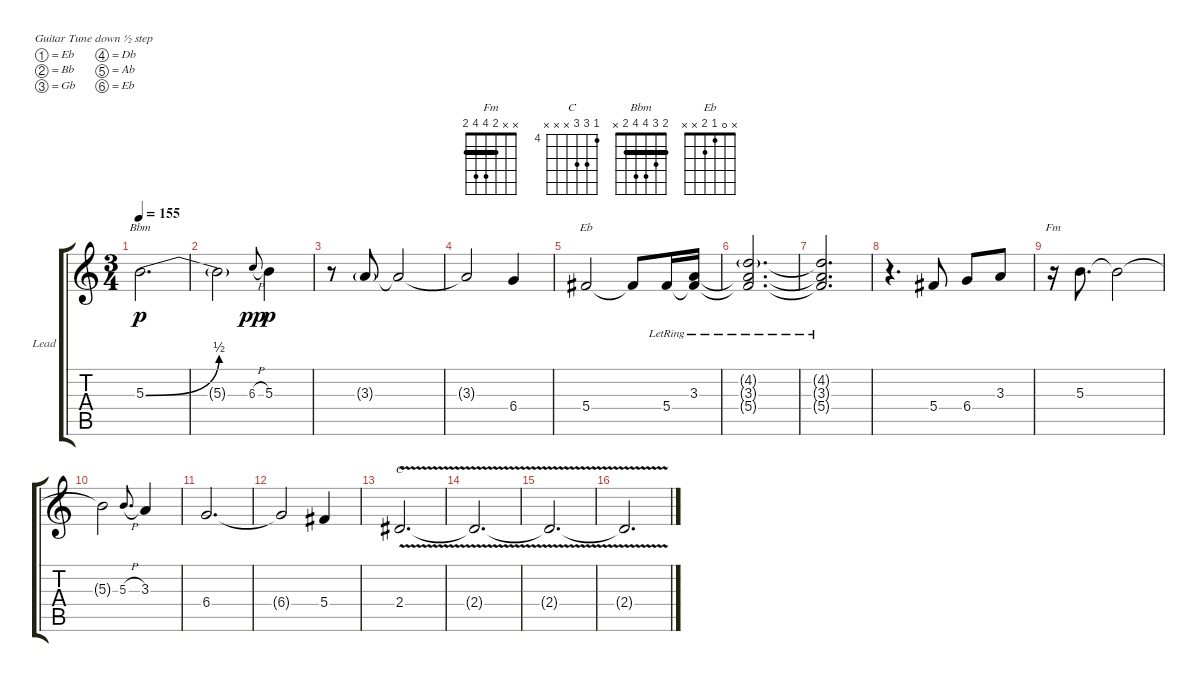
\defaultSystemsLayout 4
\bracketExtendMode groupsimilarinstruments
\firstSystemTrackNameOrientation horizontal
\otherSystemsTrackNameOrientation horizontal
\track ("Lead" "Lead") {multiBarRest instrument overdrivenguitar}
\staff {score tabs}
\tuning (Eb4 Bb3 Gb3 Db3 Ab2 Eb2)
\chord ("Fm" x x 2 4 4 2) {barre 2}
\chord ("C" 4 6 6 x x x) {firstfret 4}
\chord ("Bbm" 2 3 4 4 2 x) {barre 2}
\chord ("Eb" x 0 1 2 x x)
\ts (3 4)
\tempo 155
\clef g2
\ks c
5.3{be (bend 0 0 18 2) t}.2{d ch "Bbm" dy p} |
5.3{be (hold 0 0 60 0) t}.2 6.3{h}.8{gr onbeat dy pp} 5.3.4{dy p} |
r.8 3.3{g}.8 3.3{t}.2 |
3.3{t}.2 6.4.4 |
5.4.2{ch "Eb"} 5.4{t}.8 5.4{lr}.16 (3.3{lr} 5.4{lr t}).16 |
(4.2{g lr} 3.3{lr t} 5.4{lr t}).2{d} |
(4.2{t} 5.4{lr t} 3.3{lr t}).2{d} |
r.4{d} 5.4.8 6.4.8 3.3.8 |
r.16{ch "Fm"} 5.3.8{d} 5.3{t}.2 |
5.3{t}.2 5.3{h}.8{d gr onbeat} 3.3.4 |
6.4.2{d} |
6.4{t}.2 5.4.4 |
2.4{v}.2{d ch "C"} |
2.4{v t}.2{d} |
2.4{v t}.2{d} |
2.4{v t}.2{d}
